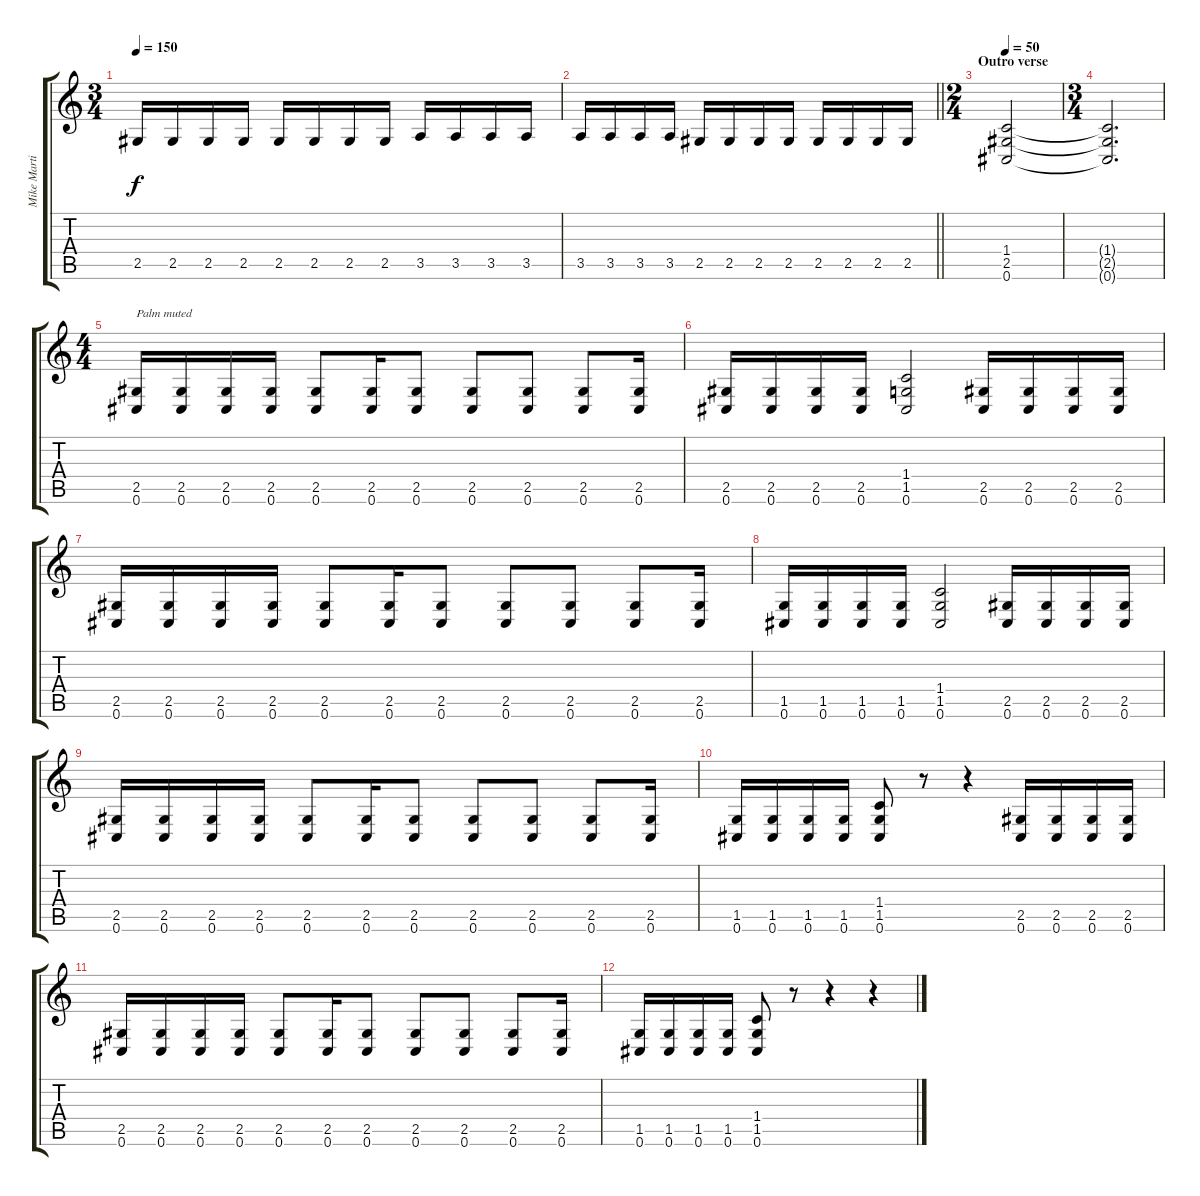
\track ("Mike Martin" "Mike Marti") {instrument overdrivenguitar}
\staff {score tabs}
\tuning (Db4 Ab3 E3 B2 Gb2 Db2) {hide}
\ts (3 4)
\tempo 150
\clef g2
\ks c
2.5.16{dy f} 2.5.16 2.5.16 2.5.16 2.5.16 2.5.16 2.5.16 2.5.16 3.5.16 3.5.16 3.5.16 3.5.16 |
\barLineRight lightlight
3.5.16 3.5.16 3.5.16 3.5.16 2.5.16 2.5.16 2.5.16 2.5.16 2.5.16 2.5.16 2.5.16 2.5.16 |
\ts (2 4)
\section ("" "Outro verse")
\tempo 50
(1.4 2.5 0.6).2 |
\ts (3 4)
(1.4{t} 2.5{t} 0.6{t}).2{d} |
\ts (4 4)
(2.5 0.6).16{txt "Palm muted"} (2.5 0.6).16 (2.5 0.6).16 (2.5 0.6).16 (2.5 0.6).8 (2.5 0.6).16 (2.5 0.6).8 (2.5 0.6).8 (2.5 0.6).8 (2.5 0.6).8 (2.5 0.6).16 |
(2.5 0.6).16 (2.5 0.6).16 (2.5 0.6).16 (2.5 0.6).16 (1.4 1.5 0.6).2 (2.5 0.6).16 (2.5 0.6).16 (2.5 0.6).16 (2.5 0.6).16 |
(2.5 0.6).16 (2.5 0.6).16 (2.5 0.6).16 (2.5 0.6).16 (2.5 0.6).8 (2.5 0.6).16 (2.5 0.6).8 (2.5 0.6).8 (2.5 0.6).8 (2.5 0.6).8 (2.5 0.6).16 |
(1.5 0.6).16 (1.5 0.6).16 (1.5 0.6).16 (1.5 0.6).16 (1.4 1.5 0.6).2 (2.5 0.6).16 (2.5 0.6).16 (2.5 0.6).16 (2.5 0.6).16 |
(2.5 0.6).16 (2.5 0.6).16 (2.5 0.6).16 (2.5 0.6).16 (2.5 0.6).8 (2.5 0.6).16 (2.5 0.6).8 (2.5 0.6).8 (2.5 0.6).8 (2.5 0.6).8 (2.5 0.6).16 |
(1.5 0.6).16 (1.5 0.6).16 (1.5 0.6).16 (1.5 0.6).16 (1.4 1.5 0.6).8 r.8 r.4 (2.5 0.6).16 (2.5 0.6).16 (2.5 0.6).16 (2.5 0.6).16 |
(2.5 0.6).16 (2.5 0.6).16 (2.5 0.6).16 (2.5 0.6).16 (2.5 0.6).8 (2.5 0.6).16 (2.5 0.6).8 (2.5 0.6).8 (2.5 0.6).8 (2.5 0.6).8 (2.5 0.6).16 |
(1.5 0.6).16 (1.5 0.6).16 (1.5 0.6).16 (1.5 0.6).16 (1.4 1.5 0.6).8 r.8 r.4 r.4
